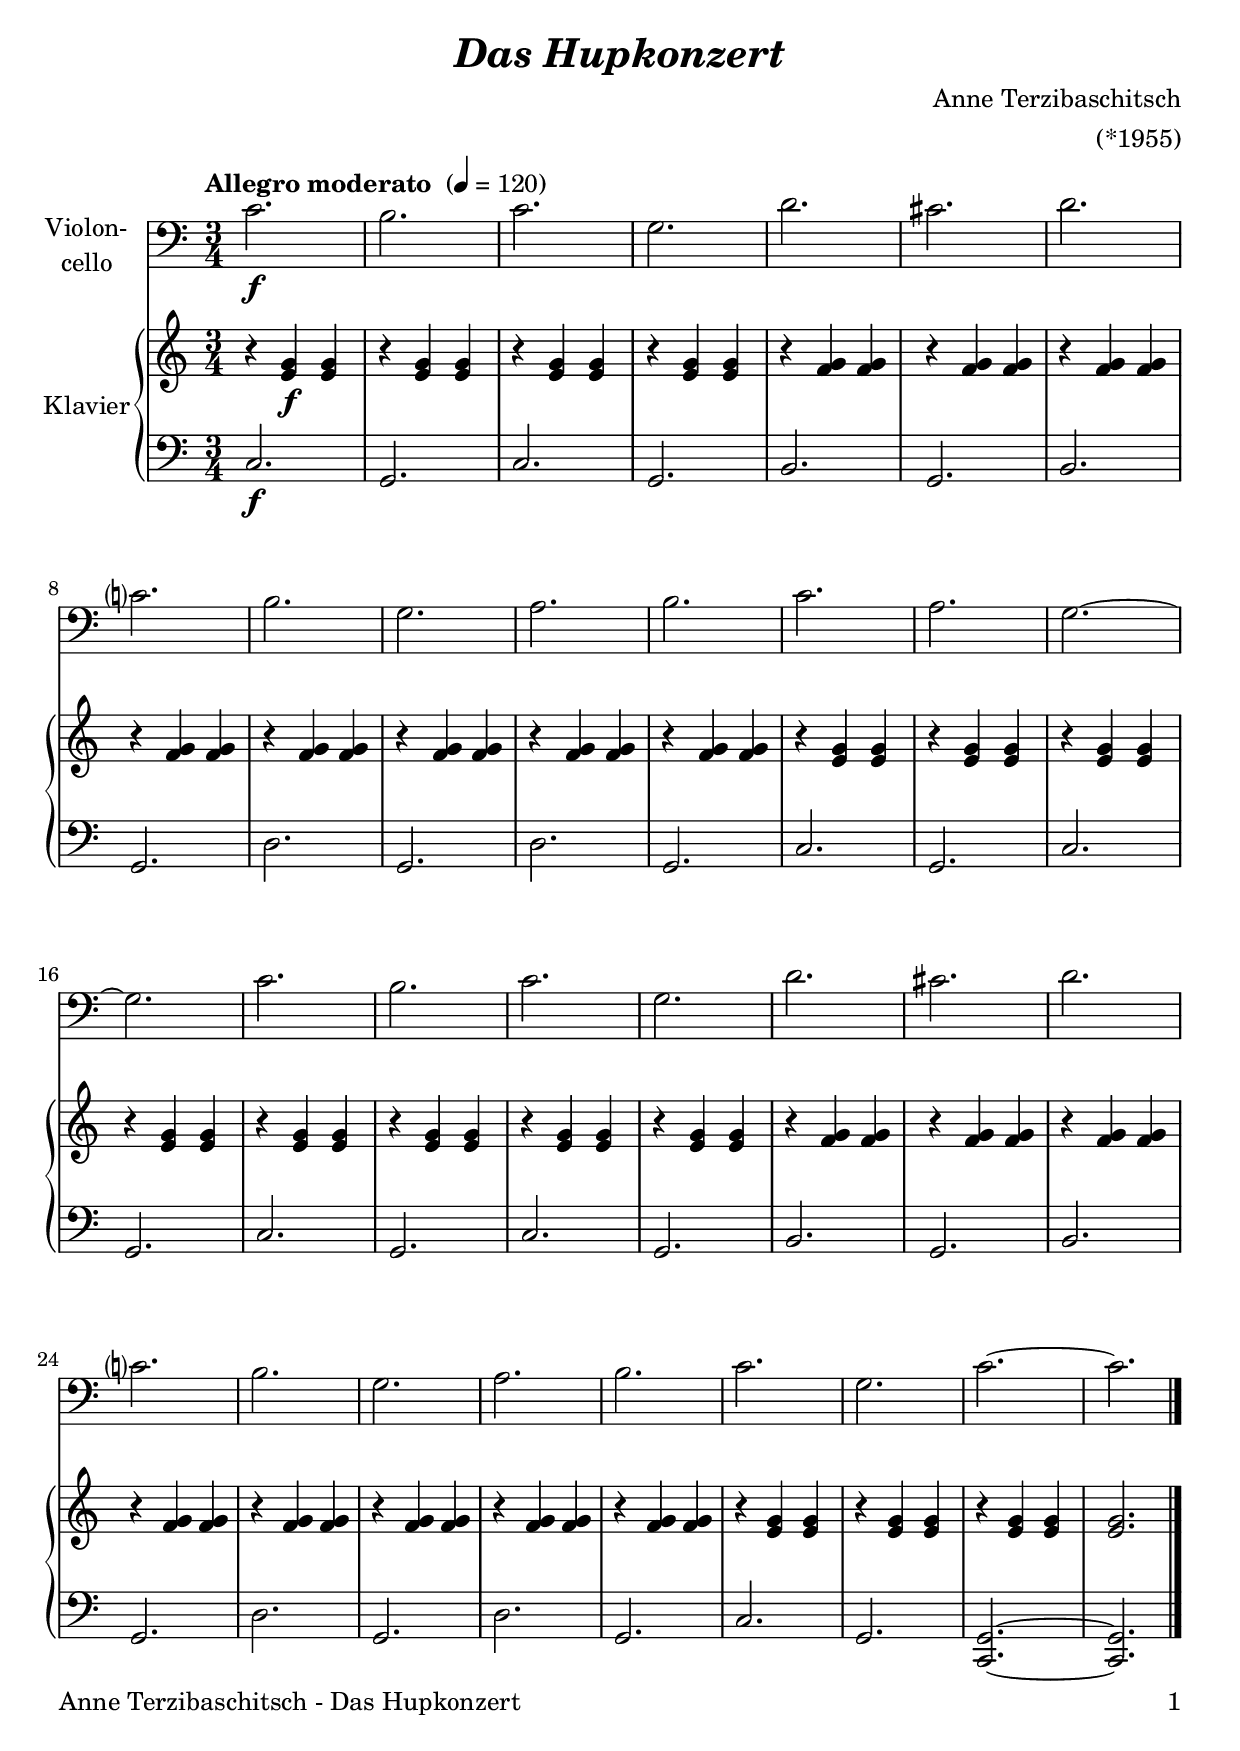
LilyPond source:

\version "2.24.1"
\include "deutsch.ly"

#(set-global-staff-size 22)

\header {
  title       = \markup \bold \italic "Das Hupkonzert"
  composer    = "Anne Terzibaschitsch"
  arranger    = "(*1955)"
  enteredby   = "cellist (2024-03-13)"
%  piece       = ""
}

voiceconsts = {
  \key c \major
  \time 3/4
  \clef "bass"
  % \numericTimeSignature
  \compressEmptyMeasures
  % Set default beaming for all staves
  \set Timing.beamExceptions = #'()
  \set Timing.baseMoment     = #(ly:make-moment 1 4)
  \set Timing.beatStructure  = #'(1 1 1)
  \tempo "Allegro moderato " 4=120
}

mivc = "cello"
%mikl = "church organ"
%mikl = "bright acoustic"
mikl = "harpsichord"

va = \relative c' {
  \voiceconsts

  c2.\f
  h
  c
  g
  d'
  cis
  d
  c?
  h
  g

  a
  h
  c
  a
  g~
  g
  c
  h
  c
  g
  d'

  cis
  d
  c?
  h
  g
  a
  h
  c
  g
  c~
  c \bar "|."
}

vb = \relative c' {
  \voiceconsts
  \clef "treble"

  r4 <e g>\f <e g>
  r <e g> <e g>
  r <e g> <e g>
  r <e g> <e g>
  r <f g> <f g>
  r <f g> <f g>
  r <f g> <f g>
  r <f g> <f g>
  r <f g> <f g>
  r <f g> <f g>
  
  r <f g> <f g>
  r <f g> <f g>
  r <e g> <e g>
  r <e g> <e g>
  r <e g> <e g>
  r <e g> <e g>
  r <e g> <e g>
  r <e g> <e g>
  r <e g> <e g>
  r <e g> <e g>
  r <f g> <f g>
  
  r <f g> <f g>
  r <f g> <f g>
  r <f g> <f g>
  r <f g> <f g>
  r <f g> <f g>
  r <f g> <f g>
  r <f g> <f g>
  r <e g> <e g>
  r <e g> <e g>
  r <e g> <e g>
  <e g>2. \bar "|."
}

vc = \relative c {
  \voiceconsts

  c2.\f
  g
  c
  g
  h
  g
  h
  g
  d'
  g,
  d'
  g,
  c
  g
  c
  g
  
  c
  g
  c
  g
  h
  g
  h
  g
  d'
  g,
  d'
  g,
  c
  g
  <c, g'>~
  <c g'> \bar "|."
}


music = <<
  \new Staff {
    \set Staff.midiInstrument = \mivc
    \set Staff.instrumentName = \markup \center-column { "Violon-" "cello" }
    \transpose c c { \va }
  }

  \new PianoStaff <<
    \set PianoStaff.midiInstrument = \mikl
    \set PianoStaff.instrumentName = \markup \center-column { "Klavier" }
    <<
      \new Staff {
	\transpose c c { \vb }
    }
 %    \new Dynamics \vdy
      \new Staff {
	\transpose c c { \vc }
      }
    >>  
  >>
>>

\book {
   \paper {
    print-page-number = ##t
    print-first-page-number = ##t
    ragged-last-bottom = ##f
    oddHeaderMarkup = \markup \null
    evenHeaderMarkup = \markup \null
    oddFooterMarkup = \markup {
      \fill-line {
        \if \should-print-page-number
        "Anne Terzibaschitsch - Das Hupkonzert" \fromproperty #'page:page-number-string
      }
    }
    evenFooterMarkup = \oddFooterMarkup
  } \score {
    \music
    \layout {}
  }

  \score {
    \unfoldRepeats \music

    \midi {
      \context {
        \Score
      }
    }
  }
}
